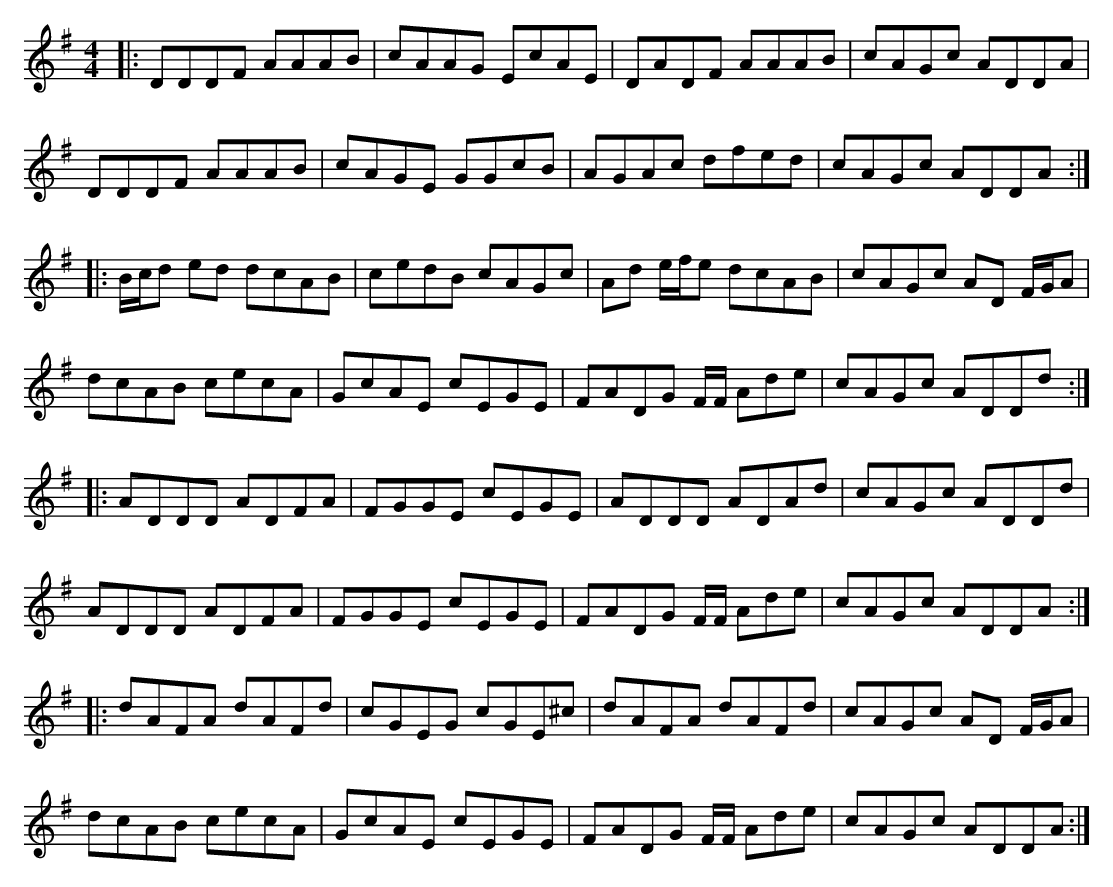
X:1
M:4/4
K:Dmix
|:DDDF AAAB|cAAG EcAE|DADF AAAB|cAGc ADDA|
DDDF AAAB|cAGE GGcB|AGAc dfed|cAGc ADDA:|
|:B/c/d ed dcAB|cedB cAGc|Ad e/f/e dcAB|cAGc AD F/G/A|
dcAB cecA|GcAE cEGE|FADG F/F/ Ade|cAGc ADDd:|
|:ADDD ADFA|FGGE cEGE|ADDD ADAd|cAGc ADDd|
ADDD ADFA|FGGE cEGE|FADG F/F/ Ade|cAGc ADDA:|
|:dAFA dAFd|cGEG cGE^c|dAFA dAFd|cAGc AD F/G/A|
dcAB cecA|GcAE cEGE|FADG F/F/ Ade|cAGc ADDA:|
